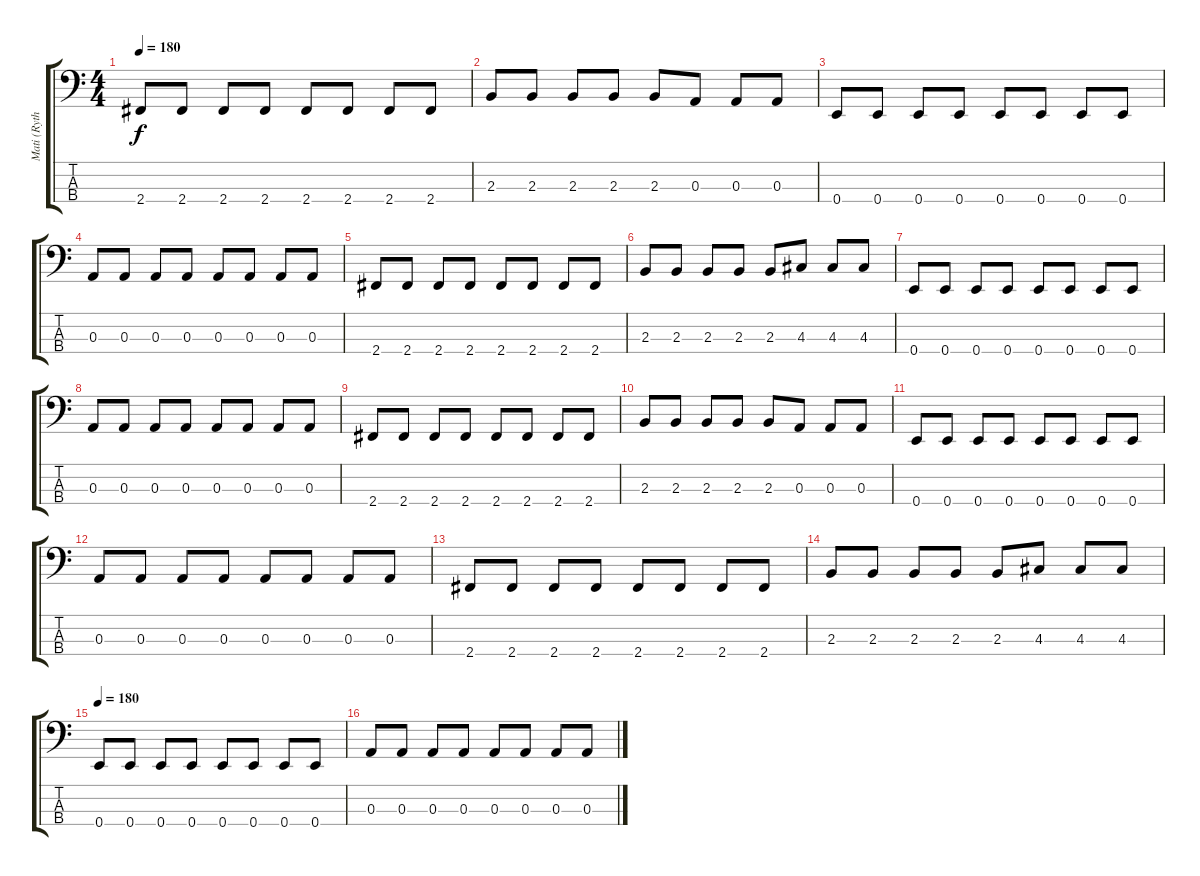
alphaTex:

\track ("Mati (Rythm)" "Mati (Ryth") {instrument electricbasspick}
\staff {score tabs}
\tuning (G2 D2 A1 E1) {hide}
\ts (4 4)
\tempo 180
\clef f4
\ks c
2.4.8{dy f} 2.4.8 2.4.8 2.4.8 2.4.8 2.4.8 2.4.8 2.4.8 |
2.3.8 2.3.8 2.3.8 2.3.8 2.3.8 0.3.8 0.3.8 0.3.8 |
0.4.8 0.4.8 0.4.8 0.4.8 0.4.8 0.4.8 0.4.8 0.4.8 |
0.3.8 0.3.8 0.3.8 0.3.8 0.3.8 0.3.8 0.3.8 0.3.8 |
2.4.8 2.4.8 2.4.8 2.4.8 2.4.8 2.4.8 2.4.8 2.4.8 |
2.3.8 2.3.8 2.3.8 2.3.8 2.3.8 4.3.8 4.3.8 4.3.8 |
0.4.8 0.4.8 0.4.8 0.4.8 0.4.8 0.4.8 0.4.8 0.4.8 |
0.3.8 0.3.8 0.3.8 0.3.8 0.3.8 0.3.8 0.3.8 0.3.8 |
2.4.8 2.4.8 2.4.8 2.4.8 2.4.8 2.4.8 2.4.8 2.4.8 |
2.3.8 2.3.8 2.3.8 2.3.8 2.3.8 0.3.8 0.3.8 0.3.8 |
0.4.8 0.4.8 0.4.8 0.4.8 0.4.8 0.4.8 0.4.8 0.4.8 |
0.3.8 0.3.8 0.3.8 0.3.8 0.3.8 0.3.8 0.3.8 0.3.8 |
2.4.8 2.4.8 2.4.8 2.4.8 2.4.8 2.4.8 2.4.8 2.4.8 |
2.3.8 2.3.8 2.3.8 2.3.8 2.3.8 4.3.8 4.3.8 4.3.8 |
\tempo 180
0.4.8 0.4.8 0.4.8 0.4.8 0.4.8 0.4.8 0.4.8 0.4.8 |
0.3.8 0.3.8 0.3.8 0.3.8 0.3.8 0.3.8 0.3.8 0.3.8
